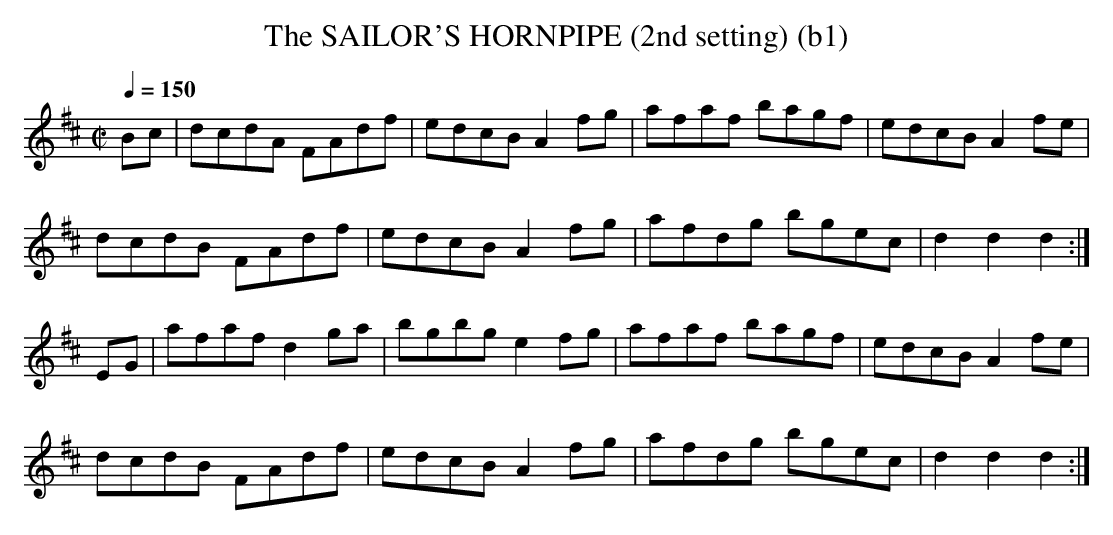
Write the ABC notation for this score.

X:1
T:SAILOR'S HORNPIPE (2nd setting) (b1), The
Q:1/4=150
L:1/8
M:C|
L:1/8
K:D
Bc|dcdA FAdf|edcB A2fg|afaf bagf|edcB A2fe|
dcdB FAdf|edcB A2fg|afdg bgec|d2d2d2:|
EG|afaf d2ga|bgbg e2fg|afaf bagf|edcB A2fe|
dcdB FAdf|edcB A2fg|afdg bgec|d2d2d2:|
